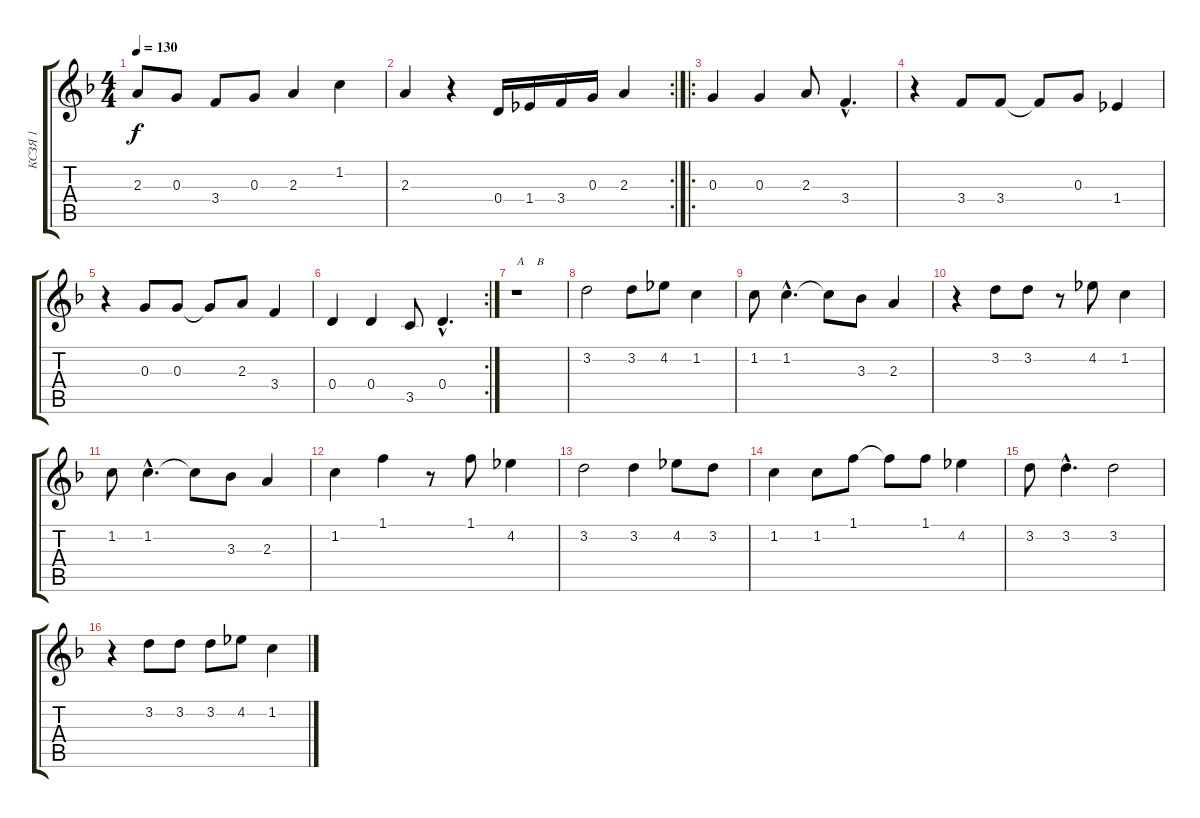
\track ("КСЗЯ 1" "КСЗЯ 1") {instrument acousticguitarnylon}
\staff {score tabs}
\tuning (E4 B3 G3 D3 A2 E2) {hide}
\ts (4 4)
\tempo 130
\clef g2
\ks dminor
2.3.8{dy f} 0.3.8 3.4.8 0.3.8 2.3.4 1.2.4 |
\rc 2
2.3.4 r.4 0.4.16 1.4.16 3.4.16 0.3.16 2.3.4 |
\ro
0.3.4 0.3.4 2.3.8 3.4{hac}.4{d} |
r.4 3.4.8 3.4.8 3.4{t}.8 0.3.8 1.4.4 |
r.4 0.3.8 0.3.8 0.3{t}.8 2.3.8 3.4.4 |
\rc 2
0.4.4 0.4.4 3.5.8 0.4{hac}.4{d} |
r.1{txt "A    B"} |
3.2.2 3.2.8 4.2.8 1.2.4 |
1.2.8 1.2{hac}.4{d} 1.2{t}.8 3.3.8 2.3.4 |
r.4 3.2.8 3.2.8 r.8 4.2.8 1.2.4 |
1.2.8 1.2{hac}.4{d} 1.2{t}.8 3.3.8 2.3.4 |
1.2.4 1.1.4 r.8 1.1.8 4.2.4 |
3.2.2 3.2.4 4.2.8 3.2.8 |
1.2.4 1.2.8 1.1.8 1.1{t}.8 1.1.8 4.2.4 |
3.2.8 3.2{hac}.4{d} 3.2.2 |
r.4 3.2.8 3.2.8 3.2.8 4.2.8 1.2.4
